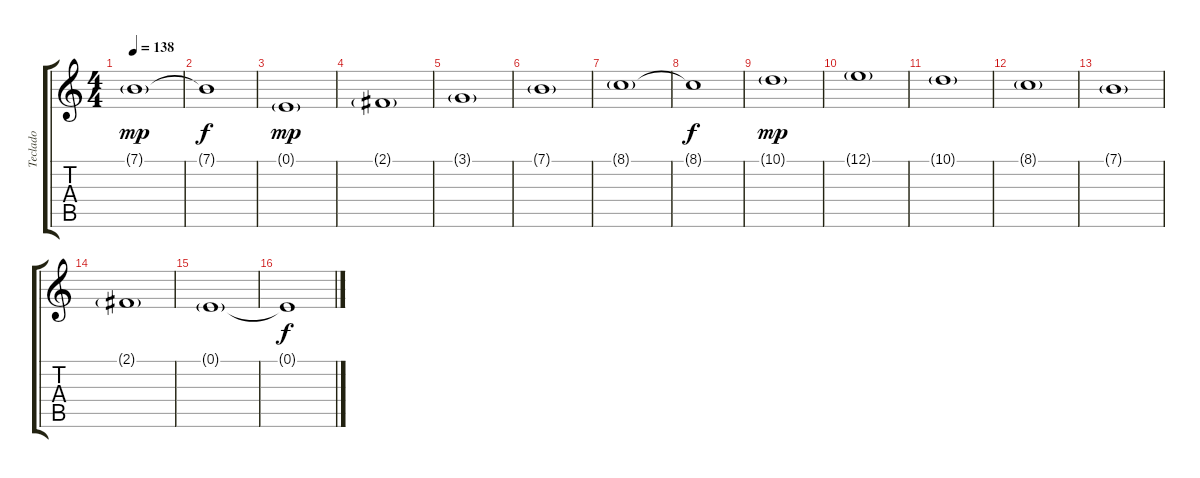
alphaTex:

\track ("Teclado" "Teclado") {instrument stringensemble2}
\staff {score tabs}
\tuning (E4 B3 G3 D3 A2 E2) {hide}
\ts (4 4)
\tempo 138
\clef g2
\ks c
7.1{g}.1{dy mp} |
7.1{t}.1{dy f} |
0.1{g}.1{dy mp} |
2.1{g}.1 |
3.1{g}.1 |
7.1{g}.1 |
8.1{g}.1 |
8.1{t}.1{dy f} |
10.1{g}.1{dy mp} |
12.1{g}.1 |
10.1{g}.1 |
8.1{g}.1 |
7.1{g}.1 |
2.1{g}.1 |
0.1{g}.1 |
0.1{t}.1{dy f}
